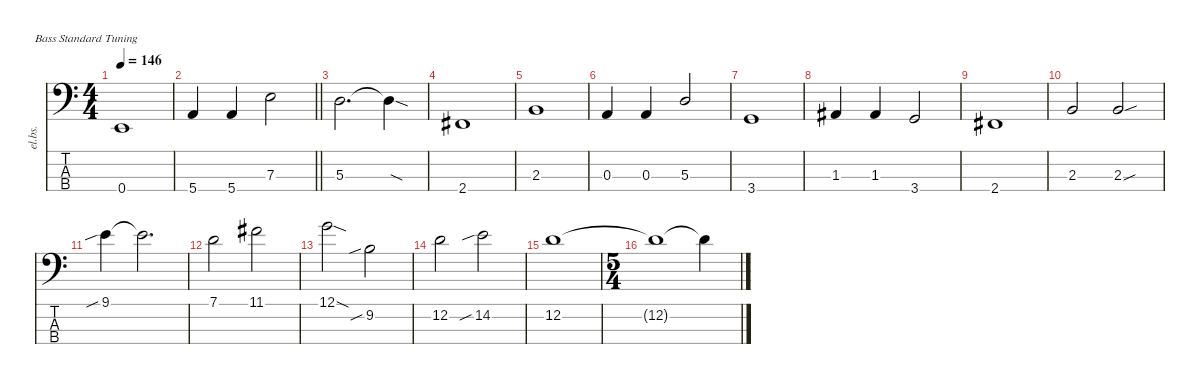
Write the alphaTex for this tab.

\defaultSystemsLayout 4
\hideDynamics
\bracketExtendMode nobrackets
\track ("Electric Bass" "el.bs.") {mute instrument electricbassfinger}
\staff {score tabs}
\tuning (G2 D2 A1 E1)
\ts (4 4)
\tempo 146
\clef f4
\ks c
0.4.1{dy mf beam Up} |
\barLineRight lightlight
5.4.4{beam Up} 5.4.4{beam Up} 7.3.2{beam Down} |
5.3.2{d beam Down} 5.3{sod t}.4{beam Down} |
2.4{acc #}.1{beam Up} |
2.3.1{beam Up} |
0.3.4{beam Up} 0.3.4{beam Up} 5.3.2{beam Up} |
3.4.1{beam Up} |
1.3{acc #}.4{beam Up} 1.3{acc #}.4{beam Up} 3.4.2{beam Up} |
2.4{acc #}.1{beam Up} |
2.3.2{beam Up} 2.3{sou}.2{beam Up} |
9.1{sib}.4{beam Down} 9.1{t}.2{d beam Down} |
7.1.2{beam Down} 11.1{acc #}.2{beam Down} |
12.1{sod}.2{beam Down} 9.2{sib}.2{beam Down} |
12.2.2{beam Down} 14.2{sib}.2{beam Down} |
12.2.1{beam Down} |
\ts (5 4)
\beaming (8 6 4)
12.2{t}.1{beam Down} 12.2{t}.4{beam Down}
